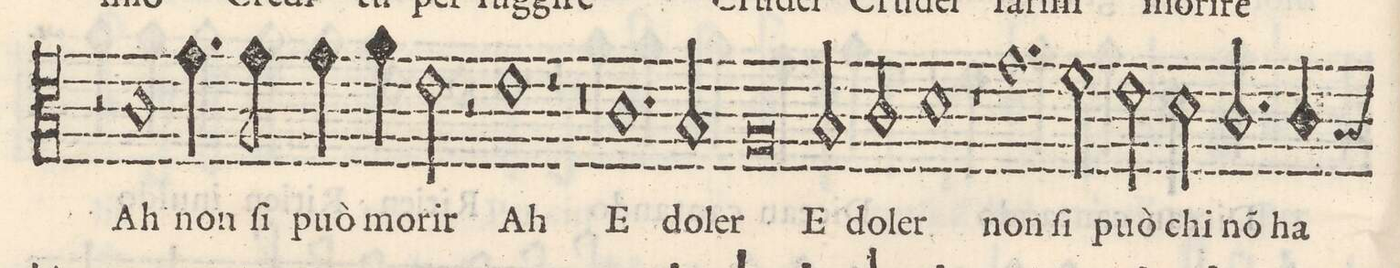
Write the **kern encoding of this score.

**kern	**text
*I"SESTO	*
*clefC3	*
*k[]	*
*met(C|)	*
*M2/1	*
2r	.
1cny\	Ah
=15-	=15-
4.g\	non
8g\	ſi
4g\	può
4a\	mo-
2e\	-rir
=16-	=16-
2r	.
1e	Ah
2r	.
=17-	=17-
0r	.
=18-	=18-
1.c	E
2B/	do-
=19-	=19-
0A	-ler
=20-	=20-
2B/	E
2c/	do-
1d	-ler
=21-	=21-
1r	.
1.g	non
=22-	=22-
2f\	fi
2e\	può
2d\	chi
=23-	=23-
2.c/	nõ(n)
4c/	ha
*custos:B	*
*-	*-
